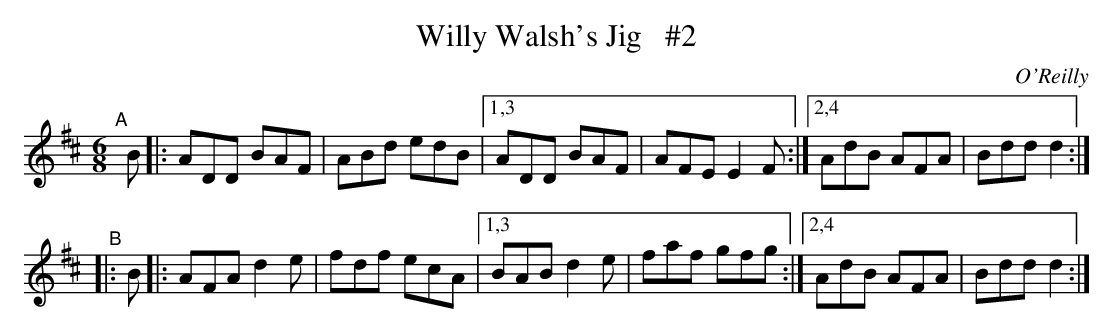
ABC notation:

X:1
T: Willy Walsh's Jig   #2
O: O'Reilly
M: 6/8
L: 1/8
K: D
"^A"[|] B \
|: ADD BAF | ABd edB |[1,3 ADD BAF | AFE E2F \
                    :|[2,4 AdB AFA | Bdd d2 :|
"^B"|: B \
|: AFA d2e | fdf ecA |[1,3 BAB d2e | faf gfg \
                    :|[2,4 AdB AFA | Bdd d2 :|
